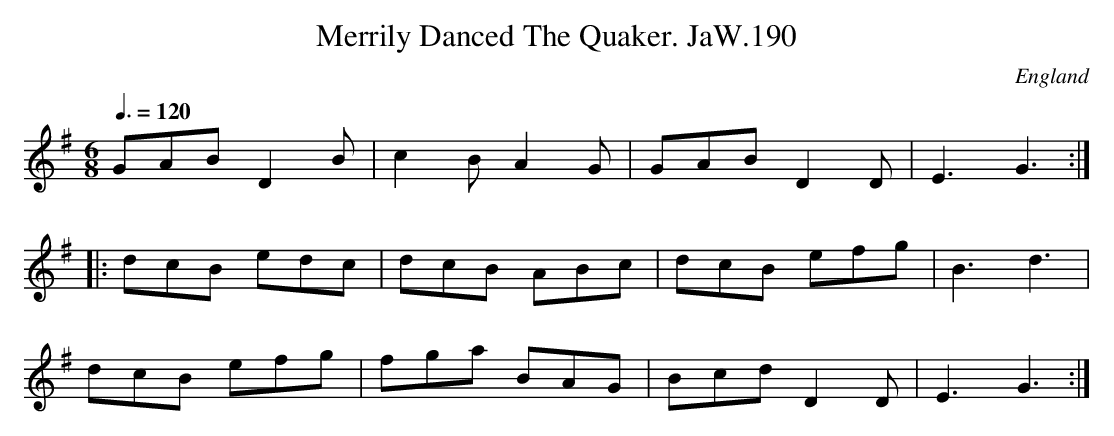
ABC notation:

X:1
T:Merrily Danced The Quaker. JaW.190
L:1/8
M:6/8
O:England
Q:3/8=120
K:G
GAB D2B|c2B A2G|GAB D2D|E3G3:|!
|:dcB edc|dcB ABc|dcB efg|B3d3|!
dcB efg|fga BAG|Bcd D2D|E3G3:|
